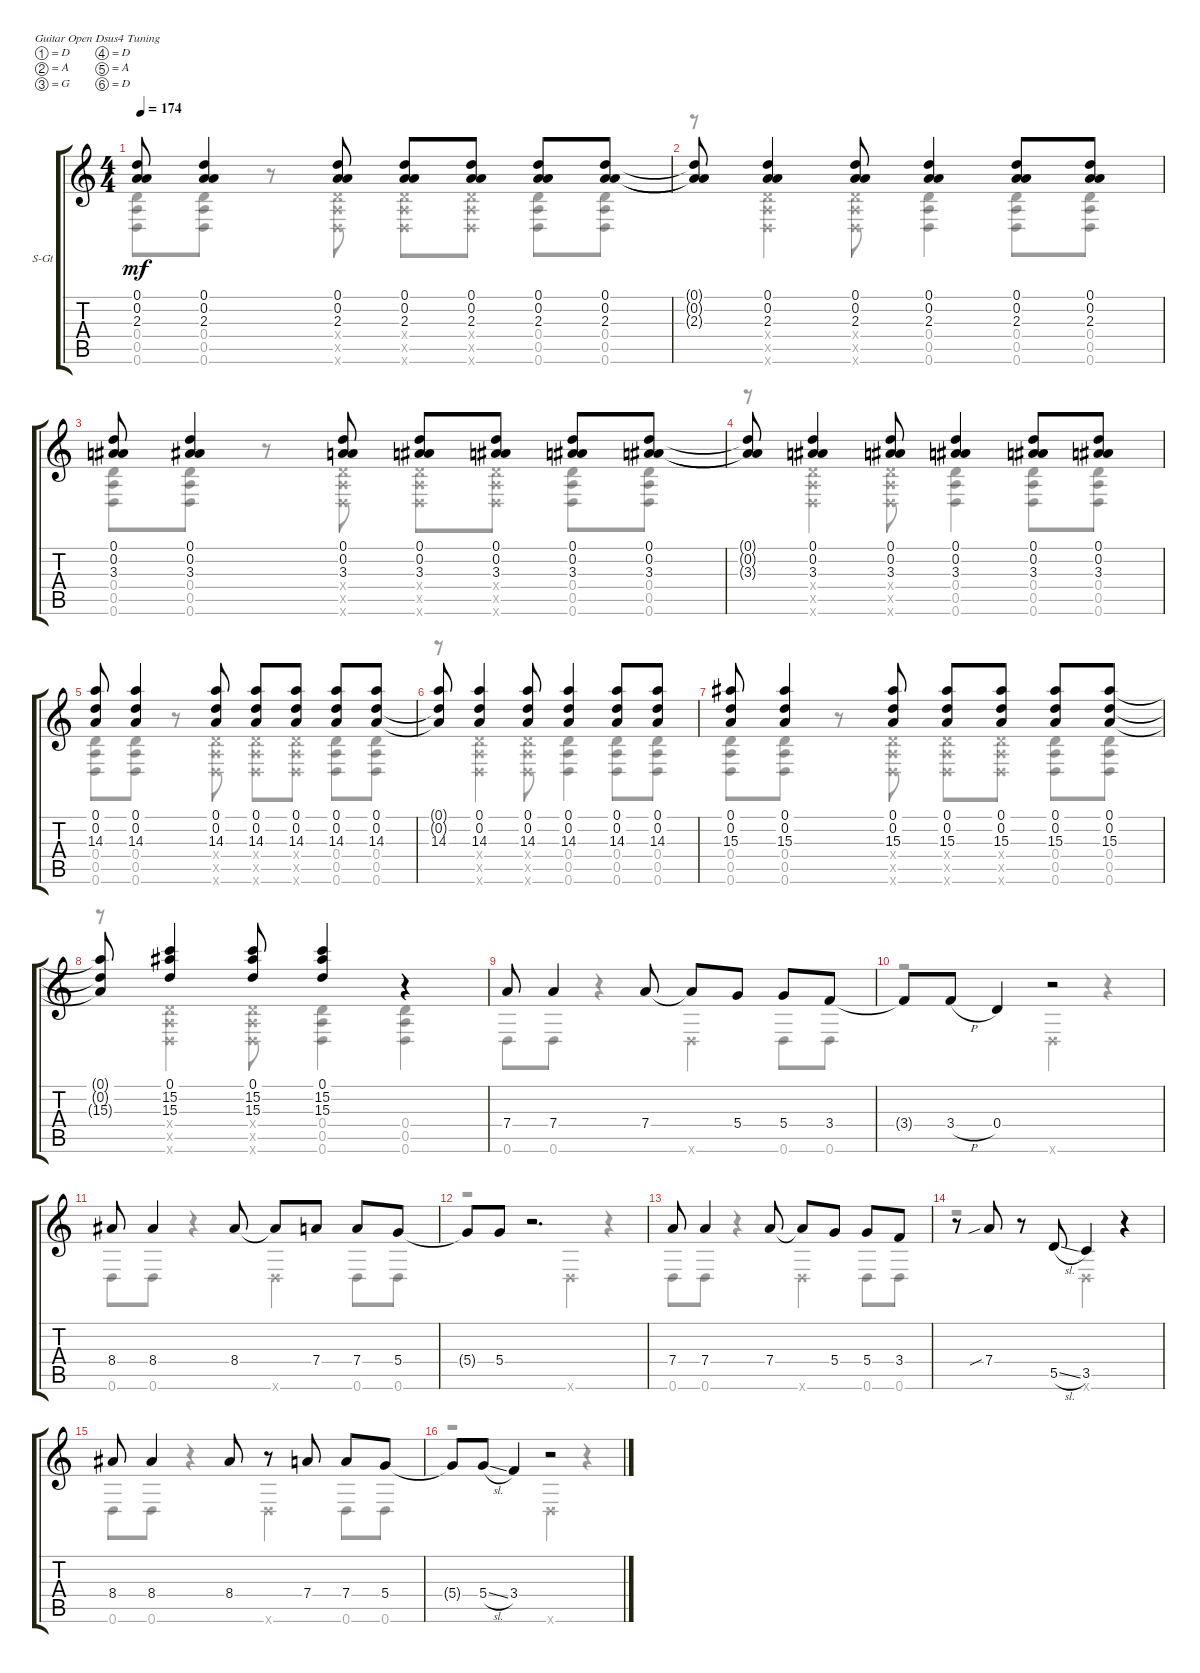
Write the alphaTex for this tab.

\defaultSystemsLayout 4
\bracketExtendMode groupsimilarinstruments
\firstSystemTrackNameOrientation horizontal
\otherSystemsTrackNameOrientation horizontal
\track ("Steel Guitar" "S-Gt") {instrument acousticguitarsteel}
\staff {score tabs}
\tuning (D4 A3 G3 D3 A2 D2)
\voice
\ts (4 4)
\tempo 174
\clef g2
\ks c
(2.3 0.2 0.1).8{dy mf} (0.1 0.2 2.3).4 (2.3 0.2 0.1).8 (2.3 0.2 0.1).8 (2.3 0.2 0.1).8 (2.3 0.2 0.1).8 (2.3 0.2 0.1).8 |
(2.3{t} 0.1{t} 0.2{t}).8 (2.3 0.2 0.1).4 (2.3 0.2 0.1).8 (2.3 0.2 0.1).4 (2.3 0.1 0.2).8 (2.3 0.2 0.1).8 |
(3.3 0.2 0.1).8 (0.1 0.2 3.3).4 (3.3 0.2 0.1).8 (3.3 0.2 0.1).8 (3.3 0.2 0.1).8 (3.3 0.2 0.1).8 (3.3 0.2 0.1).8 |
(3.3{t} 0.1{t} 0.2{t}).8 (3.3 0.2 0.1).4 (3.3 0.2 0.1).8 (3.3 0.2 0.1).4 (3.3 0.1 0.2).8 (3.3 0.2 0.1).8 |
(14.3 0.2 0.1).8 (0.1 0.2 14.3).4 (14.3 0.2 0.1).8 (14.3 0.2 0.1).8 (14.3 0.2 0.1).8 (14.3 0.2 0.1).8 (14.3 0.2 0.1).8 |
(14.3 0.1{t} 0.2{t}).8 (14.3 0.2 0.1).4 (14.3 0.2 0.1).8 (14.3 0.2 0.1).4 (14.3 0.1 0.2).8 (14.3 0.2 0.1).8 |
(15.3 0.2 0.1).8 (0.1 0.2 15.3).4 (15.3 0.2 0.1).8 (15.3 0.2 0.1).8 (15.3 0.2 0.1).8 (15.3 0.2 0.1).8 (15.3 0.2 0.1).8 |
(15.3{t} 0.1{t} 0.2{t}).8 (15.3 15.2 0.1).4 (15.3 15.2 0.1).8 (15.3 15.2 0.1).4 r.4 |
7.4.8 7.4.4 7.4.8 7.4{t}.8 5.4.8 5.4.8 3.4.8 |
3.4{t}.8 3.4{h}.8 0.4.4 r.2 |
8.4.8 8.4.4 8.4.8 8.4{t}.8 7.4.8 7.4.8 5.4.8 |
5.4{t}.8 5.4.8 r.2{d} |
7.4.8 7.4.4 7.4.8 7.4{t}.8 5.4.8 5.4.8 3.4.8 |
r.8 7.4{sib}.8 r.8 5.5{sl}.8 3.5.4 r.4 |
8.4.8 8.4.4 8.4.8 r.8 7.4.8 7.4.8 5.4.8 |
5.4{t}.8 5.4{sl}.8 3.4.4 r.2
\voice
\clef g2
\ottava regular
\simile none
\ks c
(0.6 0.5 0.4).8{dy mf} (0.4 0.5 0.6).8 r.8 (0.6{x} 0.5{x} 0.4{x}).8 (0.4{x} 0.5{x} 0.6{x}).8 (0.6{x} 0.5{x} 0.4{x}).8 (0.4 0.5 0.6).8 (0.6 0.5 0.4).8 |
r.8 (0.6{x} 0.5{x} 0.4{x}).4 (0.6{x} 0.5{x} 0.4{x}).8 (0.4 0.5 0.6).4 (0.6 0.5 0.4).8 (0.4 0.5 0.6).8 |
(0.6 0.5 0.4).8 (0.4 0.5 0.6).8 r.8 (0.6{x} 0.5{x} 0.4{x}).8 (0.4{x} 0.5{x} 0.6{x}).8 (0.6{x} 0.5{x} 0.4{x}).8 (0.4 0.5 0.6).8 (0.6 0.5 0.4).8 |
r.8 (0.6{x} 0.5{x} 0.4{x}).4 (0.6{x} 0.5{x} 0.4{x}).8 (0.4 0.5 0.6).4 (0.6 0.5 0.4).8 (0.4 0.5 0.6).8 |
(0.6 0.5 0.4).8 (0.4 0.5 0.6).8 r.8 (0.6{x} 0.5{x} 0.4{x}).8 (0.4{x} 0.5{x} 0.6{x}).8 (0.6{x} 0.5{x} 0.4{x}).8 (0.4 0.5 0.6).8 (0.6 0.5 0.4).8 |
r.8 (0.6{x} 0.5{x} 0.4{x}).4 (0.6{x} 0.5{x} 0.4{x}).8 (0.4 0.5 0.6).4 (0.6 0.5 0.4).8 (0.4 0.5 0.6).8 |
(0.6 0.5 0.4).8 (0.4 0.5 0.6).8 r.8 (0.6{x} 0.5{x} 0.4{x}).8 (0.4{x} 0.5{x} 0.6{x}).8 (0.6{x} 0.5{x} 0.4{x}).8 (0.4 0.5 0.6).8 (0.6 0.5 0.4).8 |
r.8 (0.6{x} 0.5{x} 0.4{x}).4 (0.6{x} 0.5{x} 0.4{x}).8 (0.4 0.5 0.6).4 (0.6 0.5 0.4).4 |
0.6.8 0.6.8 r.4 0.6{x}.4 0.6.8 0.6.8 |
r.2 0.6{x}.4 r.4 |
0.6.8 0.6.8 r.4 0.6{x}.4 0.6.8 0.6.8 |
r.2 0.6{x}.4 r.4 |
0.6.8 0.6.8 r.4 0.6{x}.4 0.6.8 0.6.8 |
r.2 0.6{x}.4 r.4 |
0.6.8 0.6.8 r.4 0.6{x}.4 0.6.8 0.6.8 |
r.2 0.6{x}.4 r.4
